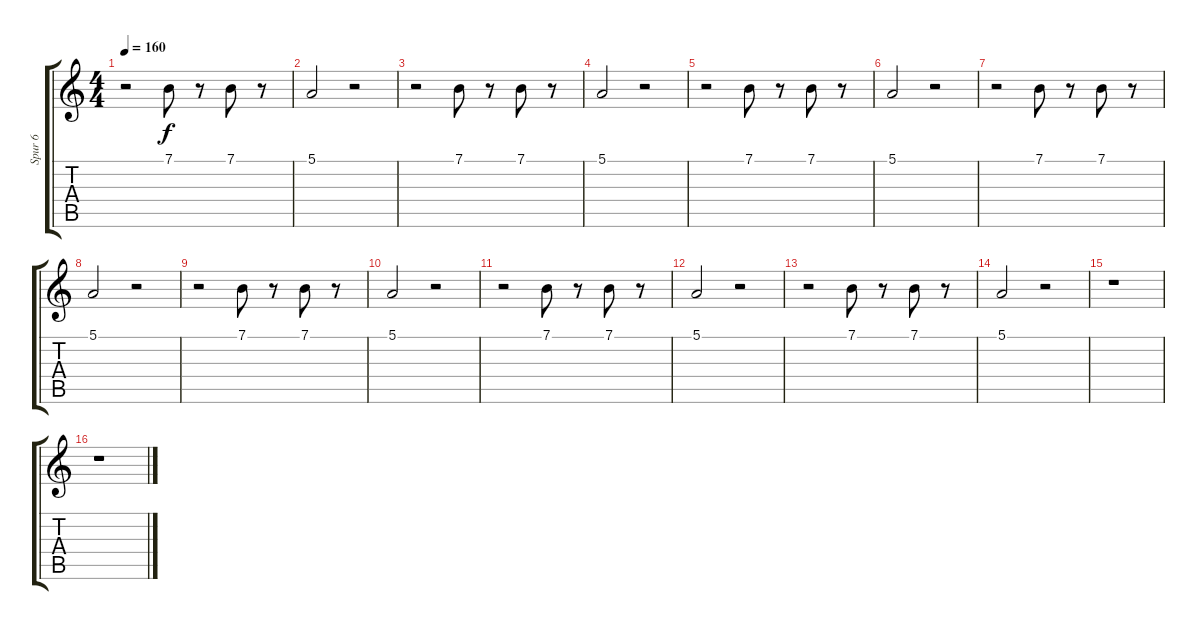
\track ("Spur 6" "Spur 6") {instrument lead1square}
\staff {score tabs}
\tuning (E4 B3 G3 D3 A2 E2) {hide}
\ts (4 4)
\tempo 160
\clef g2
\ks c
r.2{dy f} 7.1.8 r.8 7.1.8 r.8 |
5.1.2 r.2 |
r.2 7.1.8 r.8 7.1.8 r.8 |
5.1.2 r.2 |
r.2 7.1.8 r.8 7.1.8 r.8 |
5.1.2 r.2 |
r.2 7.1.8 r.8 7.1.8 r.8 |
5.1.2 r.2 |
r.2 7.1.8 r.8 7.1.8 r.8 |
5.1.2 r.2 |
r.2 7.1.8 r.8 7.1.8 r.8 |
5.1.2 r.2 |
r.2 7.1.8 r.8 7.1.8 r.8 |
5.1.2 r.2 |
r.1 |
r.1
